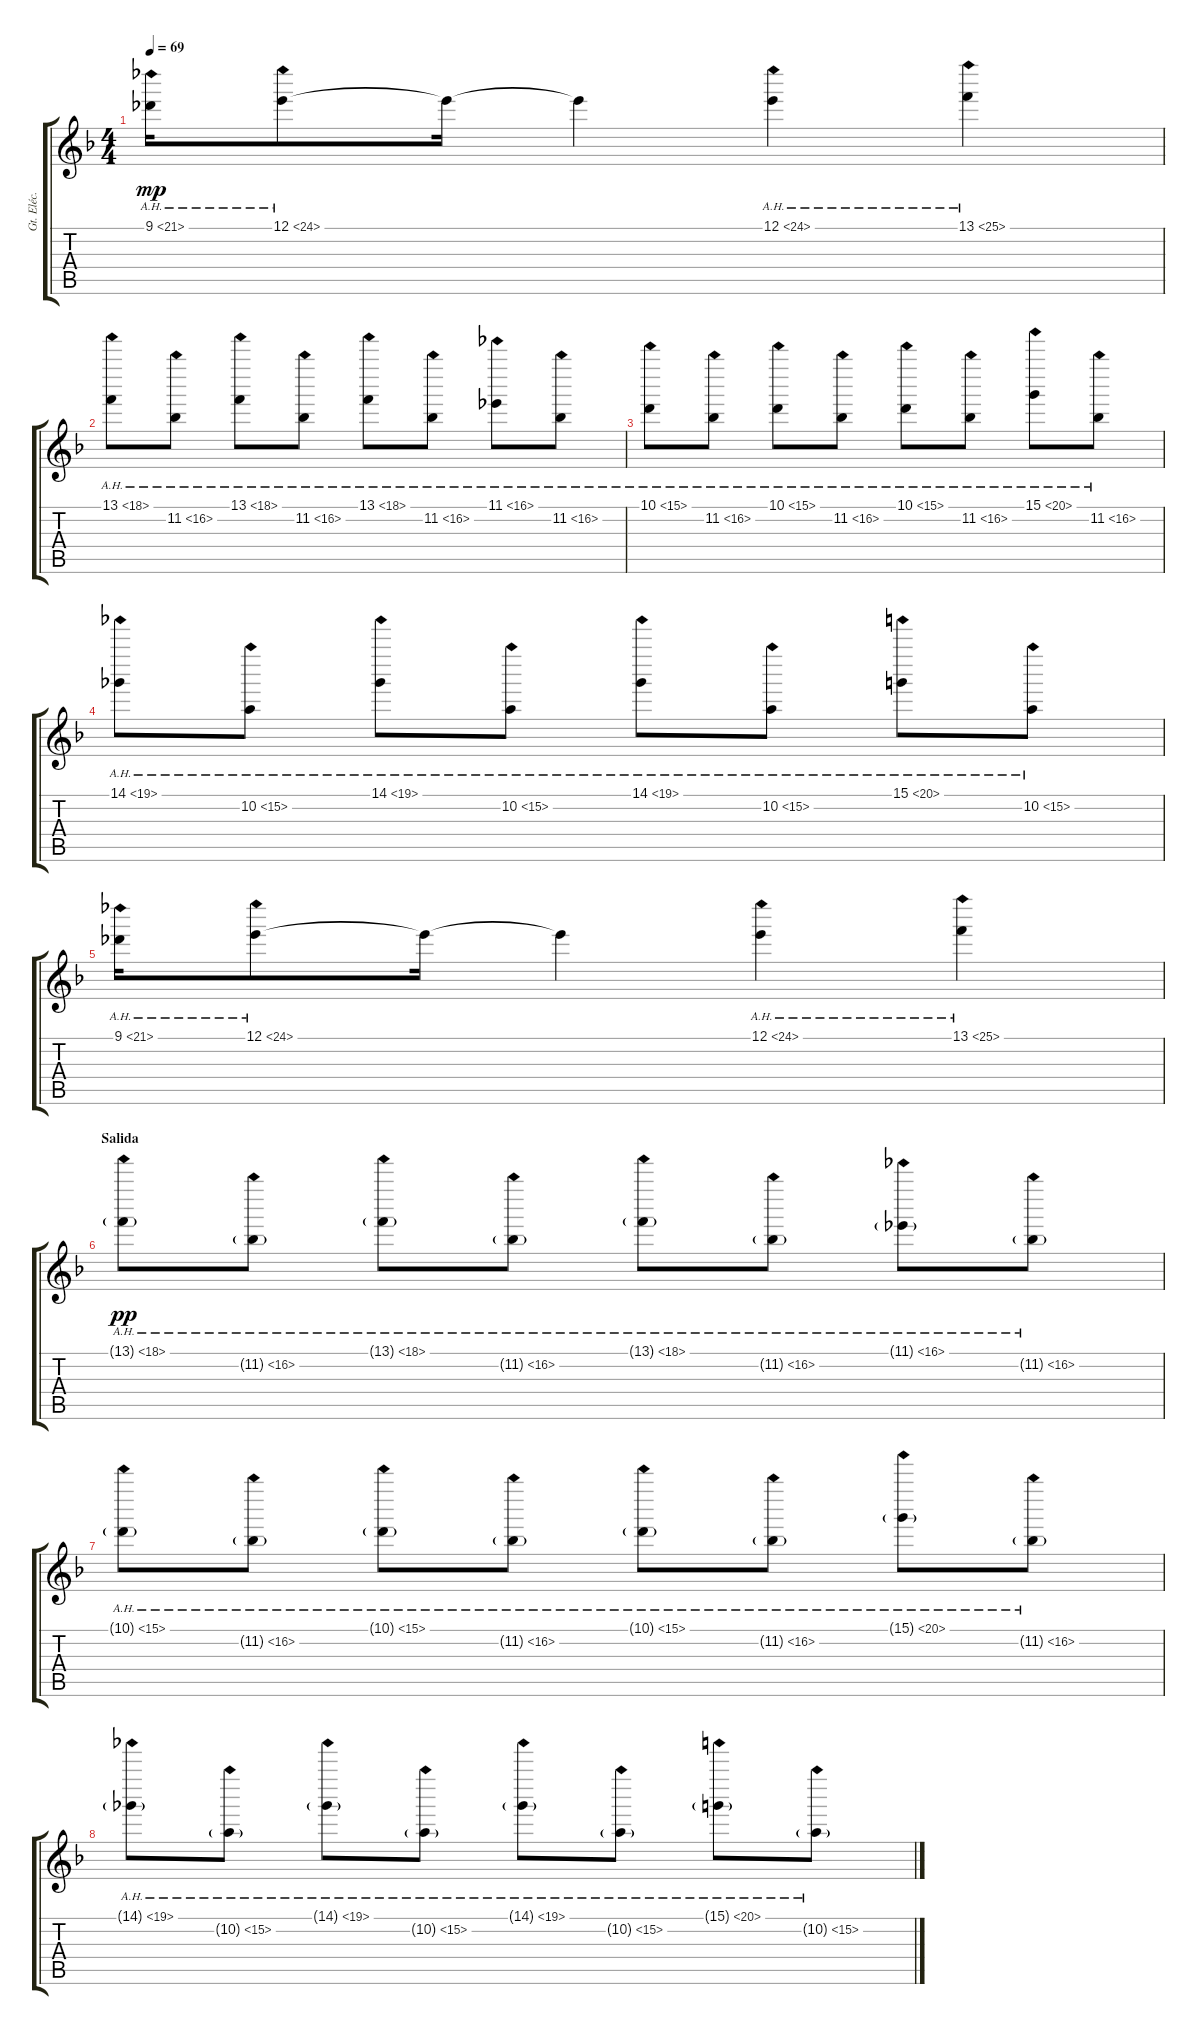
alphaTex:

\track ("Gt. Eléc. Solista" "Gt. Eléc. ") {instrument electricguitarjazz}
\staff {score tabs}
\tuning (E4 B3 G3 D3 A2 E2) {hide}
\ts (4 4)
\tempo 69
\clef g2
\ks dminor
9.1{ah 12}.16{dy mp} 12.1{ah 12}.8 12.1{t}.16 12.1{t}.4 12.1{ah 12}.4 13.1{ah 12}.4 |
13.1{ah 5}.8 11.2{ah 5}.8 13.1{ah 5}.8 11.2{ah 5}.8 13.1{ah 5}.8 11.2{ah 5}.8 11.1{ah 5}.8 11.2{ah 5}.8 |
10.1{ah 5}.8 11.2{ah 5}.8 10.1{ah 5}.8 11.2{ah 5}.8 10.1{ah 5}.8 11.2{ah 5}.8 15.1{ah 5}.8 11.2{ah 5}.8 |
14.1{ah 5}.8 10.2{ah 5}.8 14.1{ah 5}.8 10.2{ah 5}.8 14.1{ah 5}.8 10.2{ah 5}.8 15.1{ah 5}.8 10.2{ah 5}.8 |
9.1{ah 12}.16 12.1{ah 12}.8 12.1{t}.16 12.1{t}.4 12.1{ah 12}.4 13.1{ah 12}.4 |
\section ("" "Salida")
13.1{ah 5 g}.8{dy pp} 11.2{ah 5 g}.8 13.1{ah 5 g}.8 11.2{ah 5 g}.8 13.1{ah 5 g}.8 11.2{ah 5 g}.8 11.1{ah 5 g}.8 11.2{ah 5 g}.8 |
10.1{ah 5 g}.8 11.2{ah 5 g}.8 10.1{ah 5 g}.8 11.2{ah 5 g}.8 10.1{ah 5 g}.8 11.2{ah 5 g}.8 15.1{ah 5 g}.8 11.2{ah 5 g}.8 |
14.1{ah 5 g}.8 10.2{ah 5 g}.8 14.1{ah 5 g}.8 10.2{ah 5 g}.8 14.1{ah 5 g}.8 10.2{ah 5 g}.8 15.1{ah 5 g}.8 10.2{ah 5 g}.8
